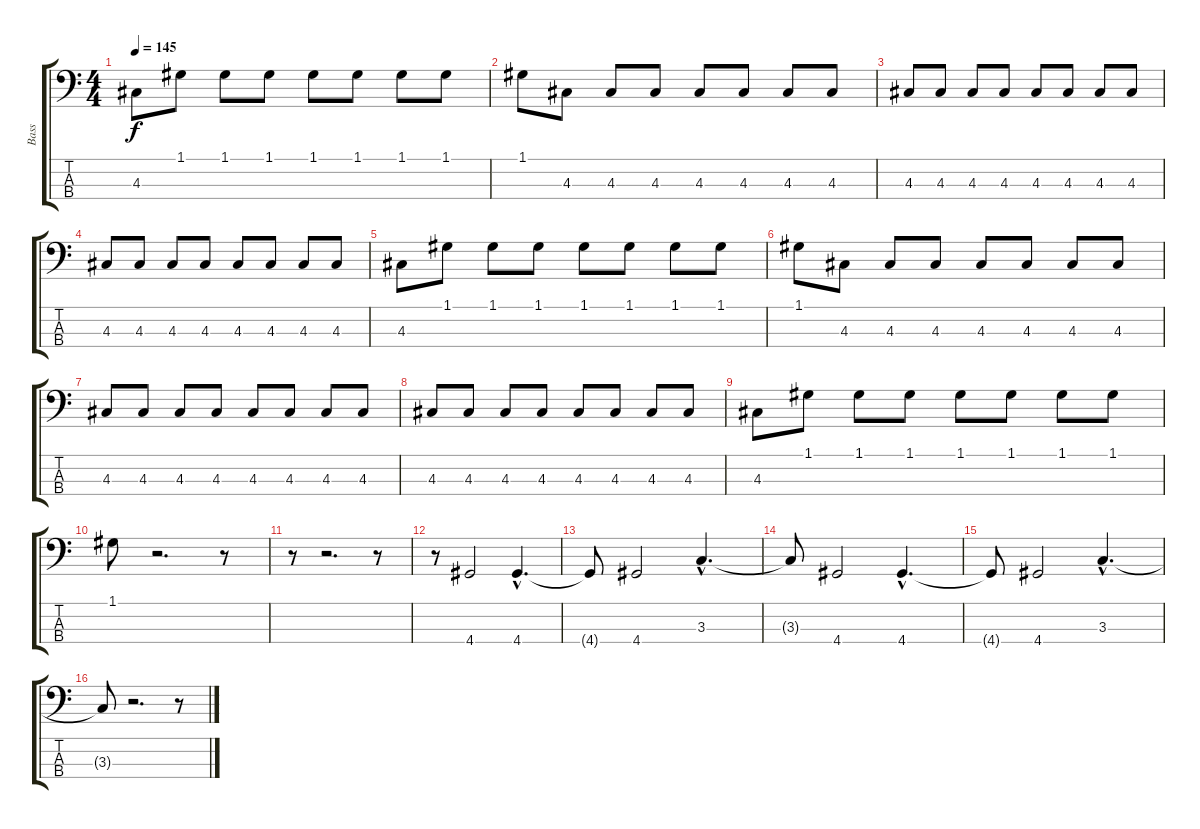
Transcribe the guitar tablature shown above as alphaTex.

\track ("Bass" "Bass") {instrument electricbasspick}
\staff {score tabs}
\tuning (G2 D2 A1 E1) {hide}
\ts (4 4)
\tempo 145
\clef f4
\ks c
4.3.8{dy f} 1.1.8 1.1.8 1.1.8 1.1.8 1.1.8 1.1.8 1.1.8 |
1.1.8 4.3.8 4.3.8 4.3.8 4.3.8 4.3.8 4.3.8 4.3.8 |
4.3.8 4.3.8 4.3.8 4.3.8 4.3.8 4.3.8 4.3.8 4.3.8 |
4.3.8 4.3.8 4.3.8 4.3.8 4.3.8 4.3.8 4.3.8 4.3.8 |
4.3.8 1.1.8 1.1.8 1.1.8 1.1.8 1.1.8 1.1.8 1.1.8 |
1.1.8 4.3.8 4.3.8 4.3.8 4.3.8 4.3.8 4.3.8 4.3.8 |
4.3.8 4.3.8 4.3.8 4.3.8 4.3.8 4.3.8 4.3.8 4.3.8 |
4.3.8 4.3.8 4.3.8 4.3.8 4.3.8 4.3.8 4.3.8 4.3.8 |
4.3.8 1.1.8 1.1.8 1.1.8 1.1.8 1.1.8 1.1.8 1.1.8 |
1.1.8 r.2{d} r.8 |
r.8 r.2{d} r.8 |
r.8 4.4.2 4.4{hac}.4{d} |
4.4{t}.8 4.4.2 3.3{hac}.4{d} |
3.3{t}.8 4.4.2 4.4{hac}.4{d} |
4.4{t}.8 4.4.2 3.3{hac}.4{d} |
3.3{t}.8 r.2{d} r.8
